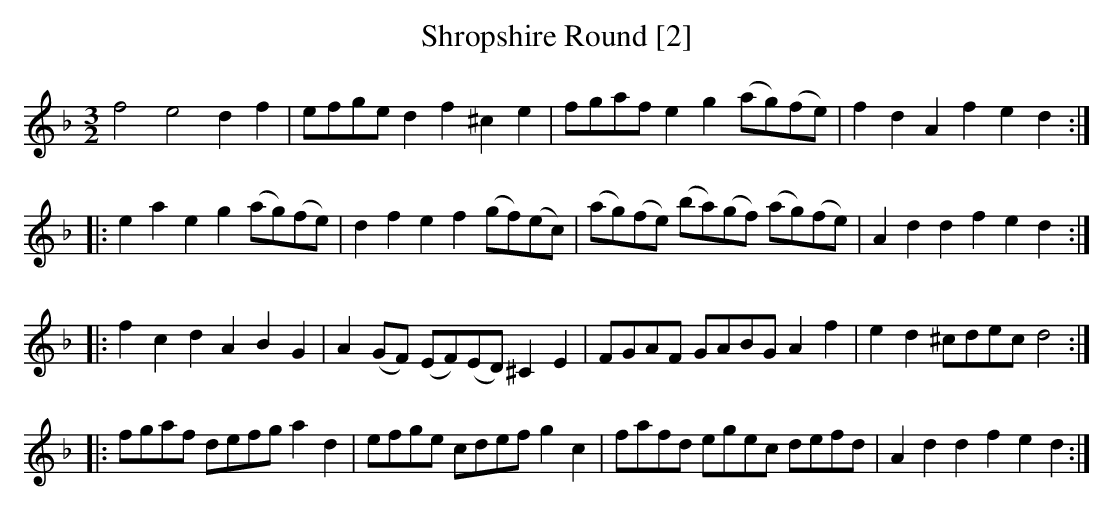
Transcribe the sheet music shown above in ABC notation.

X:1
T:Shropshire Round [2]
M:3/2
L:1/8
K:Dmin
f4 e4 d2f2|efge d2f2 ^c2e2|fgaf e2g2 (ag)(fe)|f2d2 A2f2 e2d2:|
|:e2a2 e2g2 (ag)(fe)|d2f2 e2f2 (gf)(ec)|(ag)(fe) (ba)(gf) (ag)(fe)|A2d2 d2f2 e2d2:|
|:f2c2 d2A2 B2G2|A2 (GF) (EF)(ED) ^C2E2|FGAF GABG A2f2|e2d2 ^cdec d4:|
|:fgaf defg a2d2|efge cdef g2c2|fafd egec defd|A2d2 d2f2 e2d2:|
